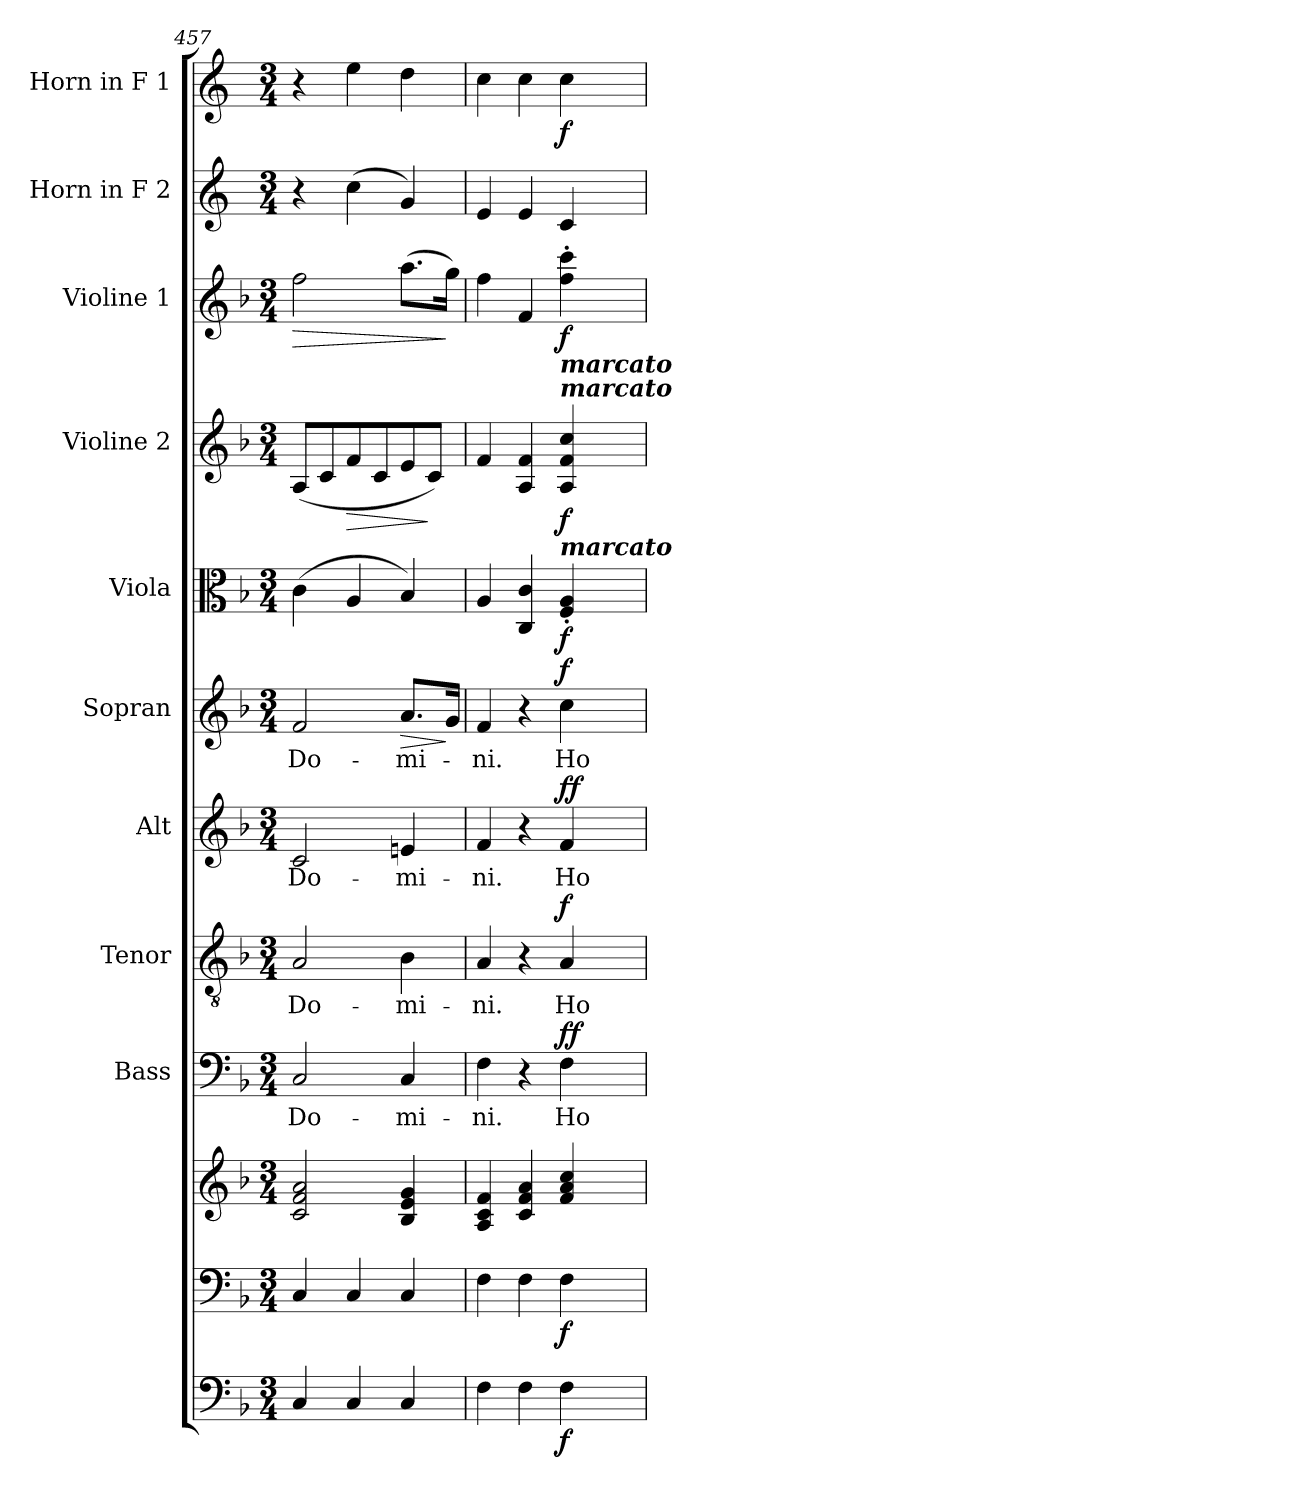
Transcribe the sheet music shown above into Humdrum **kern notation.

**kern	**dynam	**kern	**kern	**dynam	**kern	**text	**dynam	**kern	**text	**dynam	**kern	**text	**dynam	**kern	**text	**dynam	**kern	**dynam	**kern	**dynam	**kern	**dynam	**kern	**kern	**dynam
*part11	*part11	*part10	*part10	*part10	*part9	*part9	*part9	*part8	*part8	*part8	*part7	*part7	*part7	*part6	*part6	*part6	*part5	*part5	*part4	*part4	*part3	*part3	*part2	*part1	*part1
*staff12	*staff12	*staff11	*staff10	*staff10/11	*staff9	*staff9	*staff9	*staff8	*staff8	*staff8	*staff7	*staff7	*staff7	*staff6	*staff6	*staff6	*staff5	*staff5	*staff4	*staff4	*staff3	*staff3	*staff2	*staff1	*staff1
*	*	*	*	*	*I"Bass	*	*	*I"Tenor	*	*	*I"Alt	*	*	*I"Sopran	*	*	*I"Viola	*	*I"Violine 2	*	*I"Violine 1	*	*I"Horn in F 2	*I"Horn in F 1	*
*	*	*	*	*	*I'B.	*	*	*I'T.	*	*	*I'A.	*	*	*I'S.	*	*	*I'Vla.	*	*I'Vl. 2	*	*I'Vl. 1	*	*	*	*
*clefF4	*	*clefF4	*clefG2	*	*clefF4	*	*	*clefGv2	*	*	*clefG2	*	*	*clefG2	*	*	*clefC3	*	*clefG2	*	*clefG2	*	*clefG2	*clefG2	*
*ITrd7c12	*	*	*	*	*	*	*	*	*	*	*	*	*	*	*	*	*	*	*	*	*	*	*ITrd4c7	*ITrd4c7	*
*k[b-]	*	*k[b-]	*k[b-]	*	*k[b-]	*	*	*k[b-]	*	*	*k[b-]	*	*	*k[b-]	*	*	*k[b-]	*	*k[b-]	*	*k[b-]	*	*k[b-]	*k[b-]	*
*F:	*	*F:	*F:	*	*F:	*	*	*F:	*	*	*F:	*	*	*F:	*	*	*F:	*	*F:	*	*F:	*	*F:	*F:	*
*M3/4	*	*M3/4	*M3/4	*	*M3/4	*	*	*M3/4	*	*	*M3/4	*	*	*M3/4	*	*	*M3/4	*	*M3/4	*	*M3/4	*	*M3/4	*M3/4	*
=457	=457	=457	=457	=457	=457	=457	=457	=457	=457	=457	=457	=457	=457	=457	=457	=457	=457	=457	=457	=457	=457	=457	=457	=457	=457
!	!	!	!	!	!	!LO:LY:b	!	!	!LO:LY:b	!	!	!LO:LY:b	!	!	!LO:LY:b	!	!	!	!	!	!	!LO:HP:b	!	!	!
4CC/	.	4C/	2c/ 2f/ 2a/	.	2C/	Do-	.	2A/	Do-	.	2c/	Do-	.	2f/	Do-	.	(>4c\	.	(<8A/L	.	2ff\	>	4r	4r	.
.	.	.	.	.	.	.	.	.	.	.	.	.	.	.	.	.	.	.	8c/	.	.	.	.	.	.
!	!	!	!	!	!	!	!	!	!	!	!	!	!	!	!	!	!	!	!	!LO:HP:b	!	!	!	!	!
4CC/	.	4C/	.	.	.	.	.	.	.	.	.	.	.	.	.	.	4A/	.	8f/	>	.	.	(>4f\	4a\	.
.	.	.	.	.	.	.	.	.	.	.	.	.	.	.	.	.	.	.	8c/	.	.	.	.	.	.
!	!	!	!	!	!	!LO:LY:b	!	!	!LO:LY:b	!	!	!LO:LY:b	!	!	!LO:LY:b	!LO:HP:b	!	!	!	!	!	!	!	!	!
4CC/	.	4C/	4B-/ 4e/ 4g/	.	4C/	-mi-	.	4B-\	-mi-	.	4en/	-mi-	.	8.a/L	-mi-	>	4B-/)	.	8e/	.	(>8.aa\L	.	4c/)	4g\	.
.	.	.	.	.	.	.	.	.	.	.	.	.	.	.	.	.	.	.	8c/J)	]	.	.	.	.	.
.	.	.	.	.	.	.	.	.	.	.	.	.	.	16g/Jk	.	]	.	.	.	.	16gg\Jk)	]	.	.	.
!!LO:PB:g=z
=458	=458	=458	=458	=458	=458	=458	=458	=458	=458	=458	=458	=458	=458	=458	=458	=458	=458	=458	=458	=458	=458	=458	=458	=458	=458
!	!	!	!	!	!	!LO:LY:b	!	!	!LO:LY:b	!	!	!LO:LY:b	!	!	!LO:LY:b	!	!	!	!	!	!	!	!	!	!
4FF\	.	4F\	4A/ 4c/ 4f/	.	4F\	-ni.	.	4A/	-ni.	.	4f/	-ni.	.	4f/	-ni.	.	4A/	.	4f/	.	4ff\	.	4A/	4f\	.
4FF\	.	4F\	4c/ 4f/ 4a/	.	4r	.	.	4r	.	.	4r	.	.	4r	.	.	4C/ 4c/	.	4A/ 4f/	.	4f/	.	4A/	4f\	.
!	!	!	!	!	!	!	!	!	!	!	!	!	!	!	!	!	!	!	!	!	!LO:TX:b:Bi:t=marcato	!	!	!	!
!	!	!	!	!	!	!	!	!	!	!	!	!	!	!	!	!	!	!	!LO:TX:a:Bi:t=marcato	!	!	!	!	!	!
!	!	!	!	!	!	!	!	!	!	!	!	!	!	!	!	!	!LO:TX:a:Bi:t=marcato	!	!	!	!	!	!	!	!
!	!LO:DY:b	!	!	!LO:DY:b=2	!	!LO:LY:b	!LO:DY:a	!	!LO:LY:b	!LO:DY:a	!	!LO:LY:b	!LO:DY:a	!	!LO:LY:b	!LO:DY:a	!	!LO:DY:b	!	!LO:DY:b	!	!LO:DY:b	!	!	!LO:DY:b
4FF\	f	4F\	4f/ 4a/ 4cc/	f	4F\	Ho-	ff	4A/	Ho-	f	4f/	Ho-	ff	4cc\	Ho-	f	4F/'< 4A/'<	f	4A/ 4f/ 4cc/	f	4ff\'> 4ccc\'>	f	4F/	4f\	f
=	=	=	=	=	=	=	=	=	=	=	=	=	=	=	=	=	=	=	=	=	=	=	=	=	=
*-	*-	*-	*-	*-	*-	*-	*-	*-	*-	*-	*-	*-	*-	*-	*-	*-	*-	*-	*-	*-	*-	*-	*-	*-	*-
